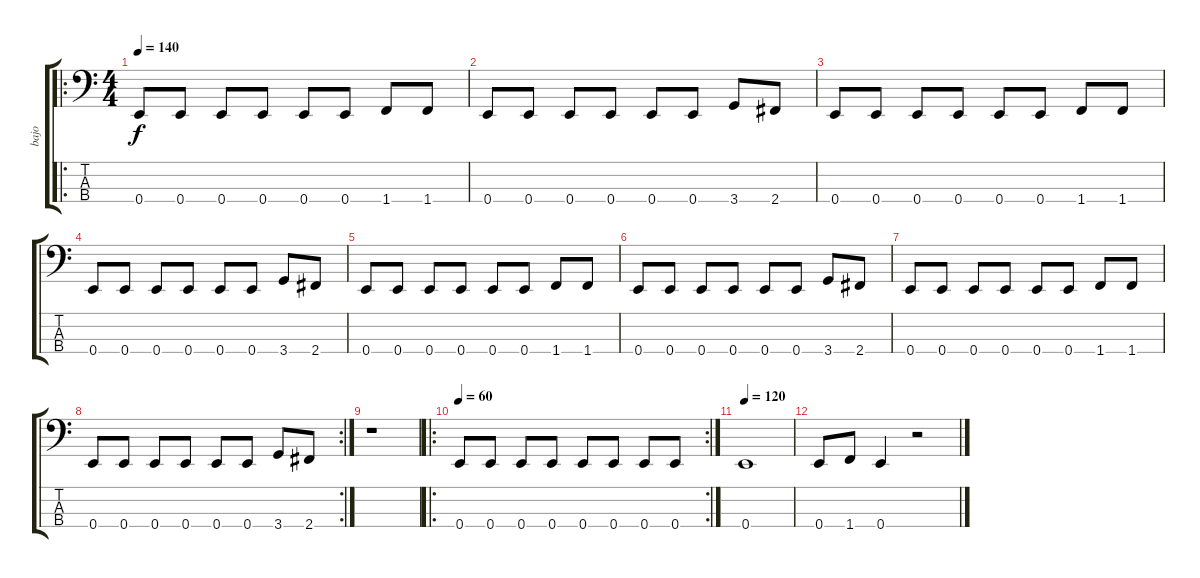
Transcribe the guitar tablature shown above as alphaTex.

\track ("bajo" "bajo") {instrument acousticguitarnylon}
\staff {score tabs}
\tuning (G2 D2 A1 E1) {hide}
\ro
\ts (4 4)
\tempo 140
\clef f4
\ks c
0.4.8{dy f} 0.4.8 0.4.8 0.4.8 0.4.8 0.4.8 1.4.8 1.4.8 |
0.4.8 0.4.8 0.4.8 0.4.8 0.4.8 0.4.8 3.4.8 2.4.8 |
0.4.8 0.4.8 0.4.8 0.4.8 0.4.8 0.4.8 1.4.8 1.4.8 |
0.4.8 0.4.8 0.4.8 0.4.8 0.4.8 0.4.8 3.4.8 2.4.8 |
0.4.8 0.4.8 0.4.8 0.4.8 0.4.8 0.4.8 1.4.8 1.4.8 |
0.4.8 0.4.8 0.4.8 0.4.8 0.4.8 0.4.8 3.4.8 2.4.8 |
0.4.8 0.4.8 0.4.8 0.4.8 0.4.8 0.4.8 1.4.8 1.4.8 |
\rc 2
0.4.8 0.4.8 0.4.8 0.4.8 0.4.8 0.4.8 3.4.8 2.4.8 |
r.1 |
\ro
\rc 2
\tempo 60
0.4.8 0.4.8 0.4.8 0.4.8 0.4.8 0.4.8 0.4.8 0.4.8 |
\tempo 120
0.4.1 |
0.4.8 1.4.8 0.4.4 r.2
